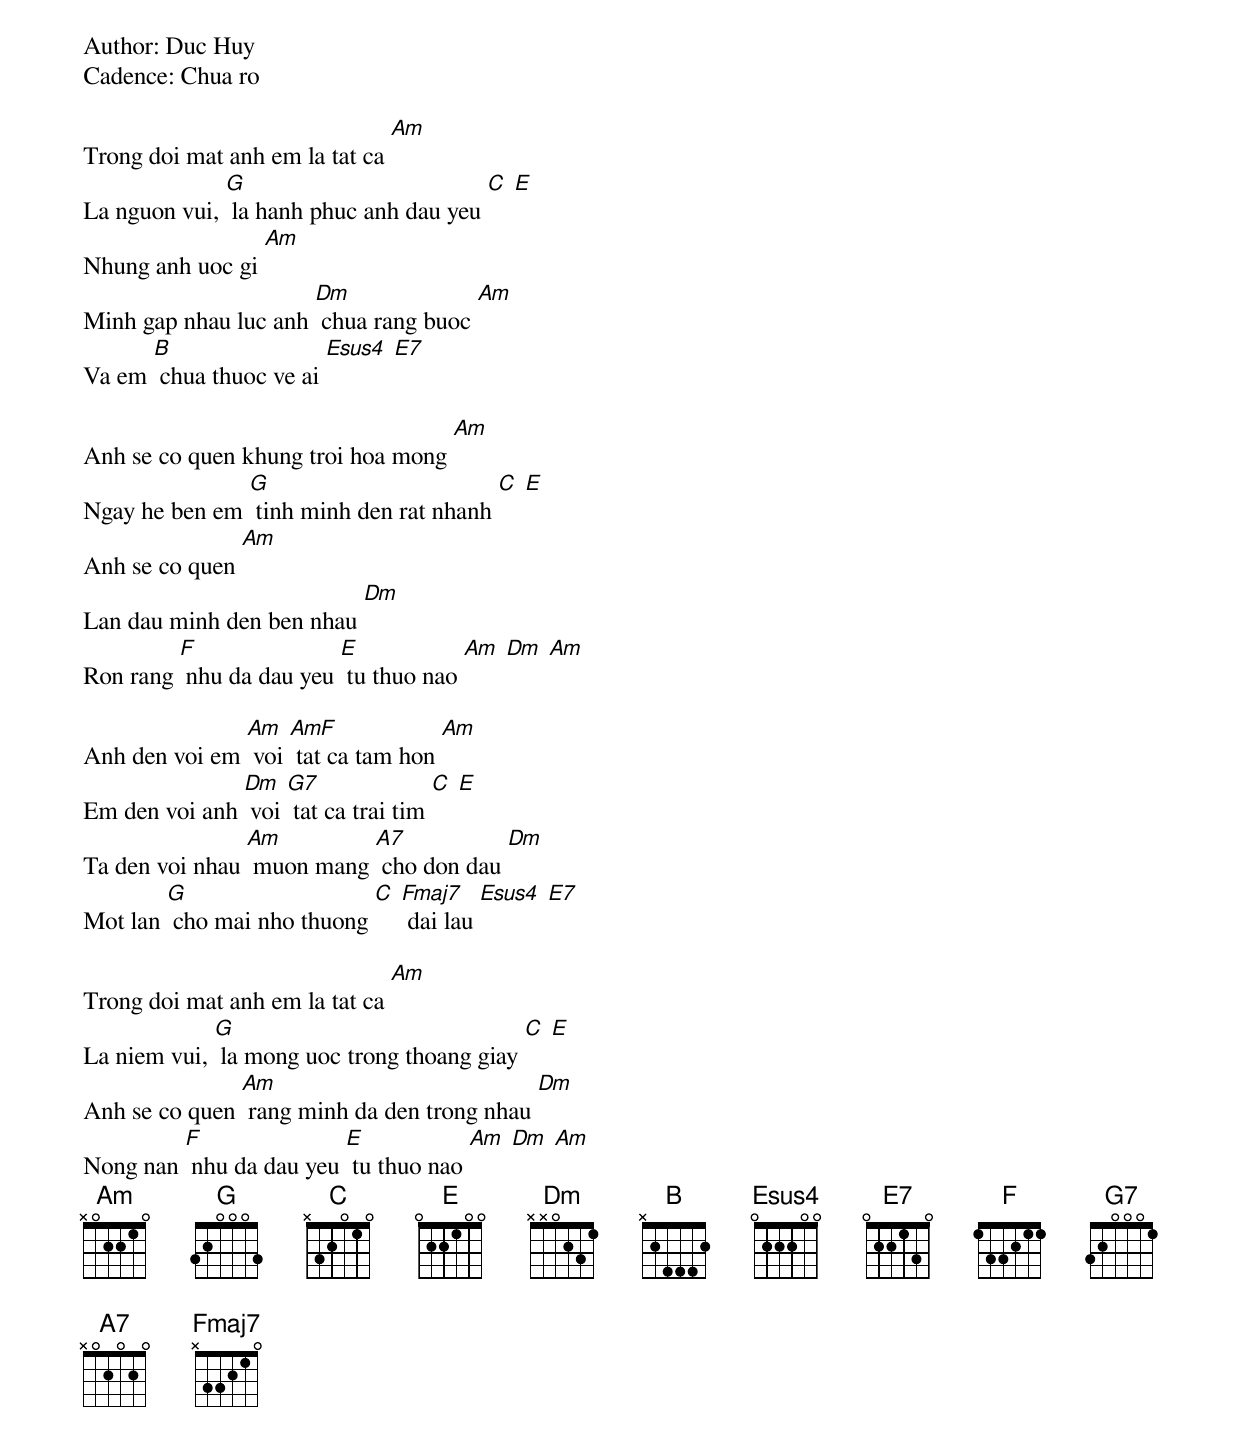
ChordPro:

Author: Duc Huy
Cadence: Chua ro

Trong doi mat anh em la tat ca [Am]
La nguon vui, [G] la hanh phuc anh dau yeu [C] [E]
Nhung anh uoc gi [Am]
Minh gap nhau luc anh [Dm] chua rang buoc [Am]
Va em [B] chua thuoc ve ai [Esus4] [E7]

Anh se co quen khung troi hoa mong [Am]
Ngay he ben em [G] tinh minh den rat nhanh [C] [E]
Anh se co quen [Am]
Lan dau minh den ben nhau [Dm]
Ron rang [F] nhu da dau yeu [E] tu thuo nao [Am] [Dm] [Am]

Anh den voi em [Am] voi [AmF] tat ca tam hon [Am]
Em den voi anh [Dm] voi [G7] tat ca trai tim [C] [E]
Ta den voi nhau [Am] muon mang [A7] cho don dau [Dm]
Mot lan [G] cho mai nho thuong [C] [Fmaj7] dai lau [Esus4] [E7]

Trong doi mat anh em la tat ca [Am]
La niem vui, [G] la mong uoc trong thoang giay [C] [E]
Anh se co quen [Am] rang minh da den trong nhau [Dm]
Nong nan [F] nhu da dau yeu [E] tu thuo nao [Am] [Dm] [Am]
